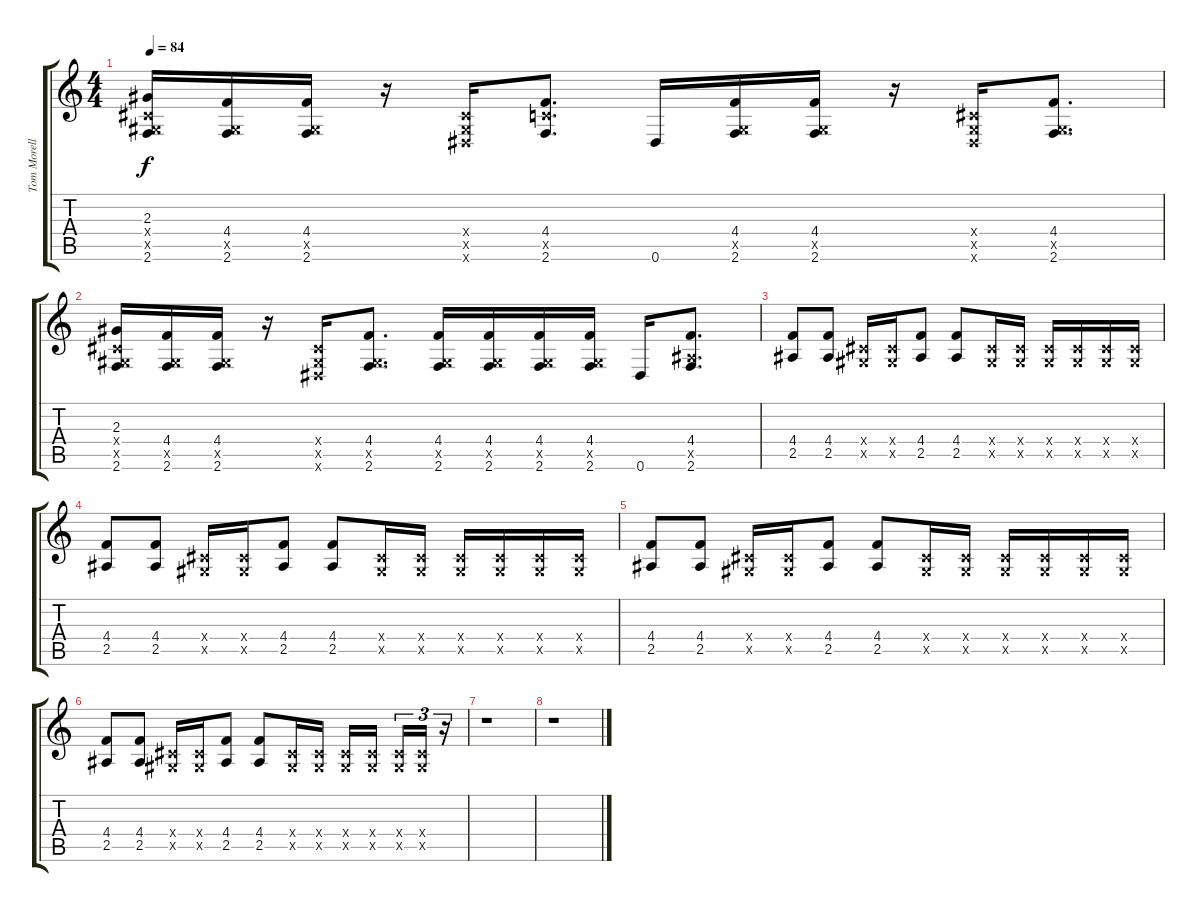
\track ("Tom Morello (Guitar)" "Tom Morell") {instrument overdrivenguitar}
\staff {score tabs}
\tuning (Eb4 Bb3 Gb3 Db3 Ab2 Eb2) {hide}
\ts (4 4)
\tempo 84
\clef g2
\ks c
(2.3 0.4{x} 0.5{x} 2.6).16{dy f} (4.4 0.5{x} 2.6).16 (4.4 0.5{x} 2.6).16 r.16 (0.4{x} 0.5{x} 0.6{x}).16 (4.4 4.5{x} 2.6).8{d} 0.6.16 (4.4 0.5{x} 2.6).16 (4.4 0.5{x} 2.6).16 r.16 (0.4{x} 0.5{x} 0.6{x}).16 (4.4 0.5{x} 2.6).8{d} |
(2.3 0.4{x} 0.5{x} 2.6).16 (4.4 0.5{x} 2.6).16 (4.4 0.5{x} 2.6).16 r.16 (0.4{x} 0.5{x} 0.6{x}).16 (4.4 0.5{x} 2.6).8{d} (4.4 0.5{x} 2.6).16 (4.4 0.5{x} 2.6).16 (4.4 0.5{x} 2.6).16 (4.4 0.5{x} 2.6).16 0.6.16 (4.4 2.5{x} 2.6).8{d} |
(4.4 2.5).8 (4.4 2.5).8 (0.4{x} 0.5{x}).16 (0.4{x} 0.5{x}).16 (4.4 2.5).8 (4.4 2.5).8 (0.4{x} 0.5{x}).16 (0.4{x} 0.5{x}).16 (0.4{x} 0.5{x}).16 (0.4{x} 0.5{x}).16 (0.4{x} 0.5{x}).16 (0.4{x} 0.5{x}).16 |
(4.4 2.5).8 (4.4 2.5).8 (0.4{x} 0.5{x}).16 (0.4{x} 0.5{x}).16 (4.4 2.5).8 (4.4 2.5).8 (0.4{x} 0.5{x}).16 (0.4{x} 0.5{x}).16 (0.4{x} 0.5{x}).16 (0.4{x} 0.5{x}).16 (0.4{x} 0.5{x}).16 (0.4{x} 0.5{x}).16 |
(4.4 2.5).8 (4.4 2.5).8 (0.4{x} 0.5{x}).16 (0.4{x} 0.5{x}).16 (4.4 2.5).8 (4.4 2.5).8 (0.4{x} 0.5{x}).16 (0.4{x} 0.5{x}).16 (0.4{x} 0.5{x}).16 (0.4{x} 0.5{x}).16 (0.4{x} 0.5{x}).16 (0.4{x} 0.5{x}).16 |
(4.4 2.5).8 (4.4 2.5).8 (0.4{x} 0.5{x}).16 (0.4{x} 0.5{x}).16 (4.4 2.5).8 (4.4 2.5).8 (0.4{x} 0.5{x}).16 (0.4{x} 0.5{x}).16 (0.4{x} 0.5{x}).16 (0.4{x} 0.5{x}).16{beam splitsecondary} (0.4{x} 0.5{x}).16{tu (3 2)} (0.4{x} 0.5{x}).16{tu (3 2)} r.16{tu (3 2)} |
r.1 |
r.1
